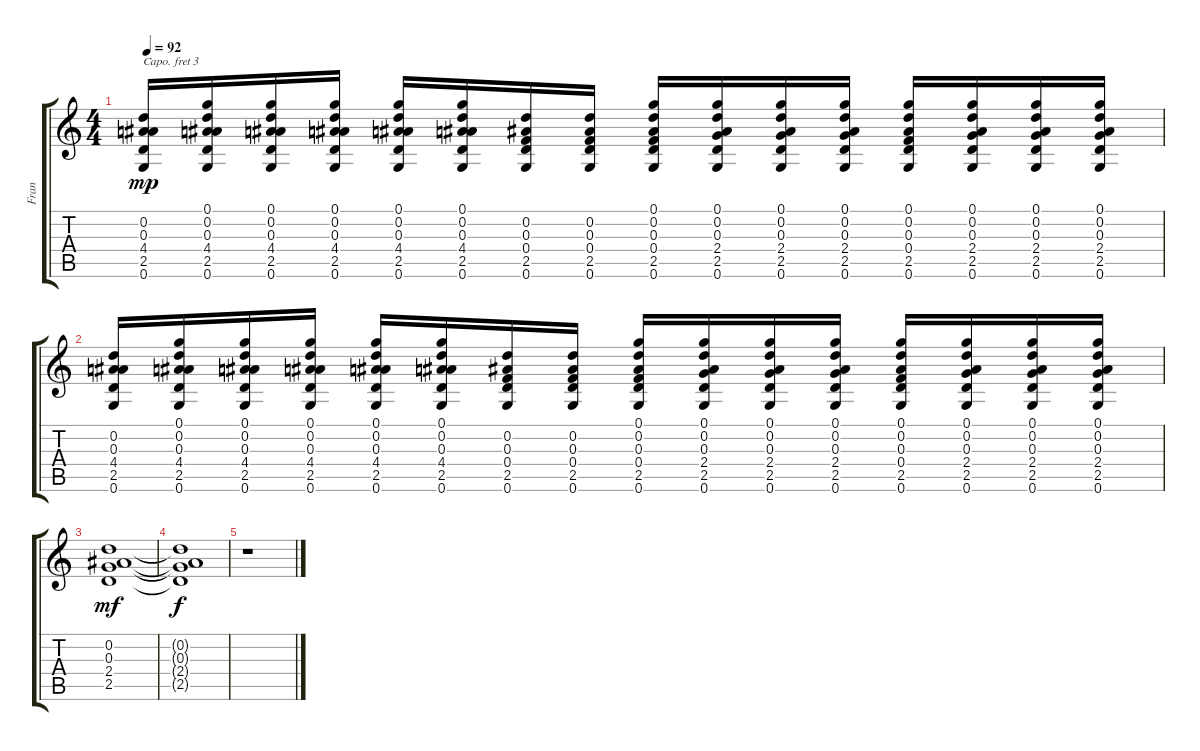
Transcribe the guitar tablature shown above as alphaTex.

\track ("Fran" "Fran") {instrument acousticguitarsteel}
\staff {score tabs}
\capo 3
\tuning (E4 B3 G3 D3 A2 E2) {hide}
\ts (4 4)
\tempo 92
\clef g2
\ks c
(0.2 0.3 4.4 2.5 0.6).16{dy mp} (0.1 0.2 0.3 4.4 2.5 0.6).16 (0.1 0.2 0.3 4.4 2.5 0.6).16 (0.1 0.2 0.3 4.4 2.5 0.6).16 (0.1 0.2 0.3 4.4 2.5 0.6).16 (0.1 0.2 0.3 4.4 2.5 0.6).16 (0.2 0.3 0.4 2.5 0.6).16 (0.2 0.3 0.4 2.5 0.6).16 (0.1 0.2 0.3 0.4 2.5 0.6).16 (0.1 0.2 0.3 2.4 2.5 0.6).16 (0.1 0.2 0.3 2.4 2.5 0.6).16 (0.1 0.2 0.3 2.4 2.5 0.6).16 (0.1 0.2 0.3 0.4 2.5 0.6).16 (0.1 0.2 0.3 2.4 2.5 0.6).16 (0.1 0.2 0.3 2.4 2.5 0.6).16 (0.1 0.2 0.3 2.4 2.5 0.6).16 |
(0.2 0.3 4.4 2.5 0.6).16 (0.1 0.2 0.3 4.4 2.5 0.6).16 (0.1 0.2 0.3 4.4 2.5 0.6).16 (0.1 0.2 0.3 4.4 2.5 0.6).16 (0.1 0.2 0.3 4.4 2.5 0.6).16 (0.1 0.2 0.3 4.4 2.5 0.6).16 (0.2 0.3 0.4 2.5 0.6).16 (0.2 0.3 0.4 2.5 0.6).16 (0.1 0.2 0.3 0.4 2.5 0.6).16 (0.1 0.2 0.3 2.4 2.5 0.6).16 (0.1 0.2 0.3 2.4 2.5 0.6).16 (0.1 0.2 0.3 2.4 2.5 0.6).16 (0.1 0.2 0.3 0.4 2.5 0.6).16 (0.1 0.2 0.3 2.4 2.5 0.6).16 (0.1 0.2 0.3 2.4 2.5 0.6).16 (0.1 0.2 0.3 2.4 2.5 0.6).16 |
(0.2 0.3 2.4 2.5).1{dy mf} |
(0.2{t} 0.3{t} 2.4{t} 2.5{t}).1{dy f} |
r.1
